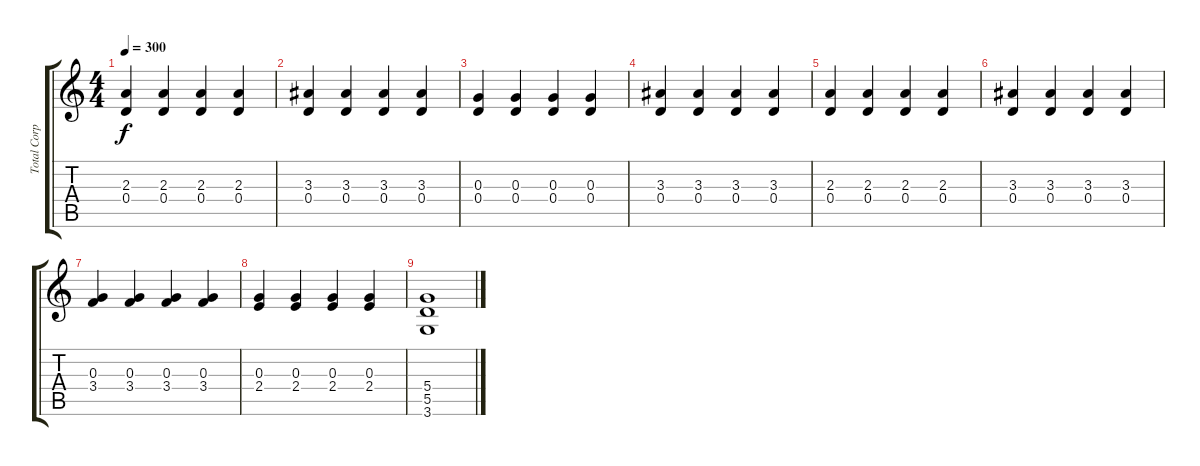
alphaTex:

\track ("Total Corpse" "Total Corp") {instrument electricguitarclean}
\staff {score tabs}
\tuning (E4 B3 G3 D3 A2 E2) {hide}
\ts (4 4)
\tempo 300
\clef g2
\ks c
(2.3 0.4).4{dy f} (2.3 0.4).4 (2.3 0.4).4 (2.3 0.4).4 |
(3.3 0.4).4 (3.3 0.4).4 (3.3 0.4).4 (3.3 0.4).4 |
(0.3 0.4).4 (0.3 0.4).4 (0.3 0.4).4 (0.3 0.4).4 |
(3.3 0.4).4 (3.3 0.4).4 (3.3 0.4).4 (3.3 0.4).4 |
(2.3 0.4).4 (2.3 0.4).4 (2.3 0.4).4 (2.3 0.4).4 |
(3.3 0.4).4 (3.3 0.4).4 (3.3 0.4).4 (3.3 0.4).4 |
(0.3 3.4).4 (0.3 3.4).4 (0.3 3.4).4 (0.3 3.4).4 |
(0.3 2.4).4 (0.3 2.4).4 (0.3 2.4).4 (0.3 2.4).4 |
(5.4 5.5 3.6).1
